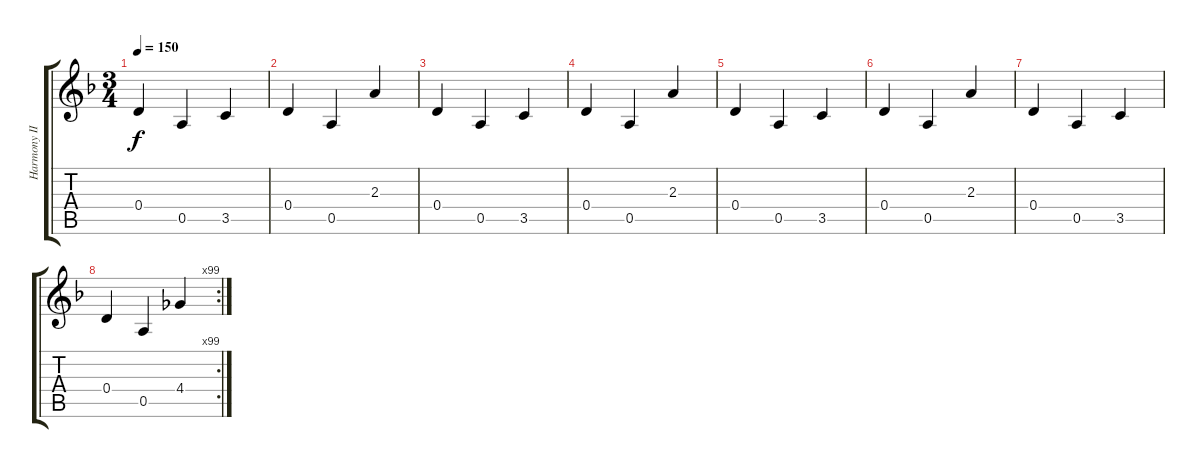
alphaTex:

\track ("Harmony II" "Harmony II") {instrument acousticguitarsteel}
\staff {score tabs}
\tuning (E4 B3 G3 D3 A2 E2) {hide}
\ts (3 4)
\tempo 150
\clef g2
\ks dminor
0.4.4{dy f} 0.5.4 3.5.4 |
0.4.4 0.5.4 2.3.4 |
0.4.4 0.5.4 3.5.4 |
0.4.4 0.5.4 2.3.4 |
0.4.4 0.5.4 3.5.4 |
0.4.4 0.5.4 2.3.4 |
0.4.4 0.5.4 3.5.4 |
\rc 99
0.4.4 0.5.4 4.4.4
